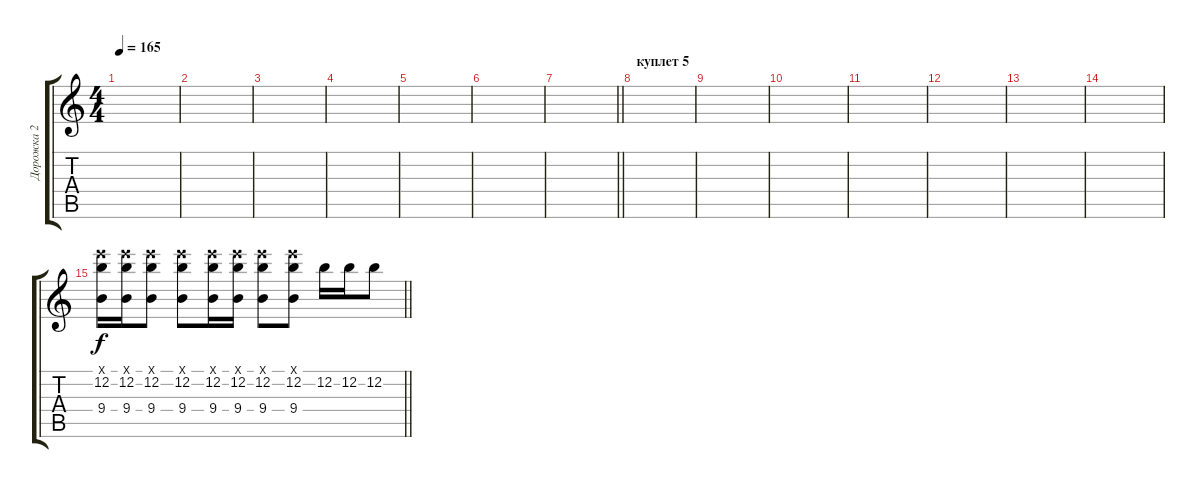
\track ("Дорожка 2" "Дорожка 2") {instrument overdrivenguitar}
\staff {score tabs}
\tuning (E4 B3 G3 D3 A2 E2) {hide}
\ts (4 4)
\tempo 165
\clef g2
\ks c
|
|
|
|
|
|
\barLineRight lightlight
|
\section ("" "куплет 5")
|
|
|
|
|
|
|
\barLineRight lightlight
(12.1{x} 12.2 9.4).16 (12.1{x} 12.2 9.4).16 (12.1{x} 12.2 9.4).8 (12.1{x} 12.2 9.4).8 (12.1{x} 12.2 9.4).16 (12.1{x} 12.2 9.4).16 (12.1{x} 12.2 9.4).8 (12.1{x} 12.2 9.4).8 12.2.16 12.2.16 12.2.8
